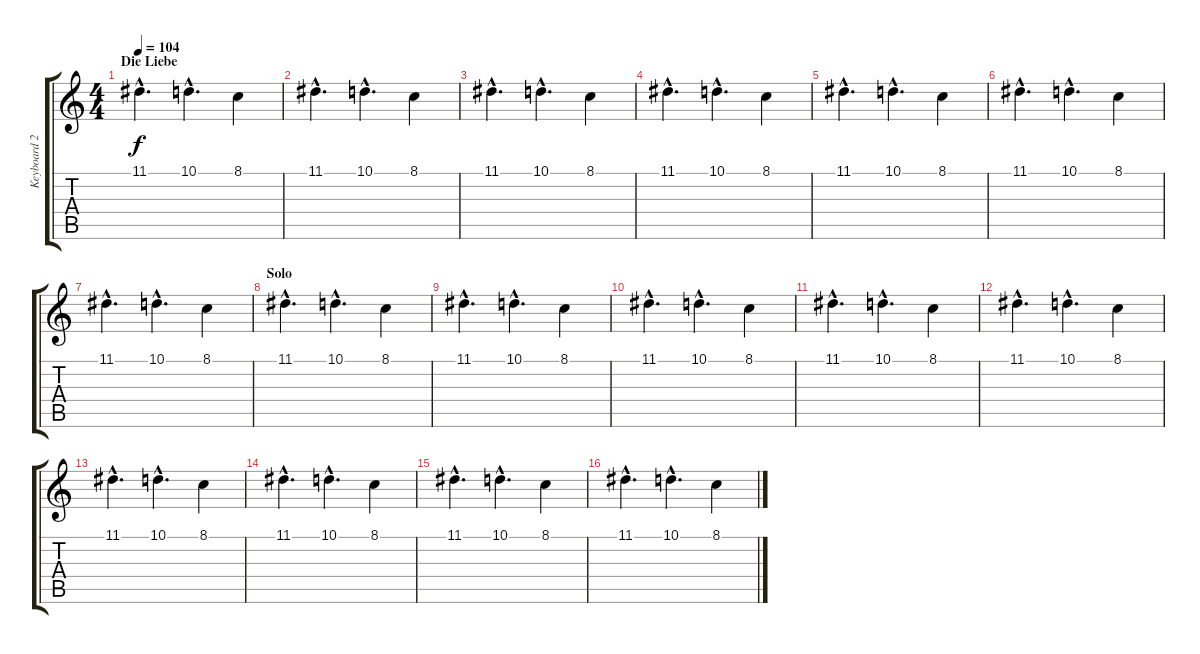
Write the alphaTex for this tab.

\track ("Keyboard 2" "Keyboard 2") {instrument fx7echoes}
\staff {score tabs}
\tuning (E4 B3 G3 D3 A2 D2) {hide}
\ts (4 4)
\section ("" "Die Liebe")
\tempo 104
\clef g2
\ks c
11.1{hac}.4{d dy f} 10.1{hac}.4{d} 8.1.4 |
11.1{hac}.4{d} 10.1{hac}.4{d} 8.1.4 |
11.1{hac}.4{d} 10.1{hac}.4{d} 8.1.4 |
11.1{hac}.4{d} 10.1{hac}.4{d} 8.1.4 |
11.1{hac}.4{d} 10.1{hac}.4{d} 8.1.4 |
11.1{hac}.4{d} 10.1{hac}.4{d} 8.1.4 |
11.1{hac}.4{d} 10.1{hac}.4{d} 8.1.4 |
\section ("" "Solo")
11.1{hac}.4{d} 10.1{hac}.4{d} 8.1.4 |
11.1{hac}.4{d} 10.1{hac}.4{d} 8.1.4 |
11.1{hac}.4{d} 10.1{hac}.4{d} 8.1.4 |
11.1{hac}.4{d} 10.1{hac}.4{d} 8.1.4 |
11.1{hac}.4{d} 10.1{hac}.4{d} 8.1.4 |
11.1{hac}.4{d} 10.1{hac}.4{d} 8.1.4 |
11.1{hac}.4{d} 10.1{hac}.4{d} 8.1.4 |
11.1{hac}.4{d} 10.1{hac}.4{d} 8.1.4 |
11.1{hac}.4{d} 10.1{hac}.4{d} 8.1.4
